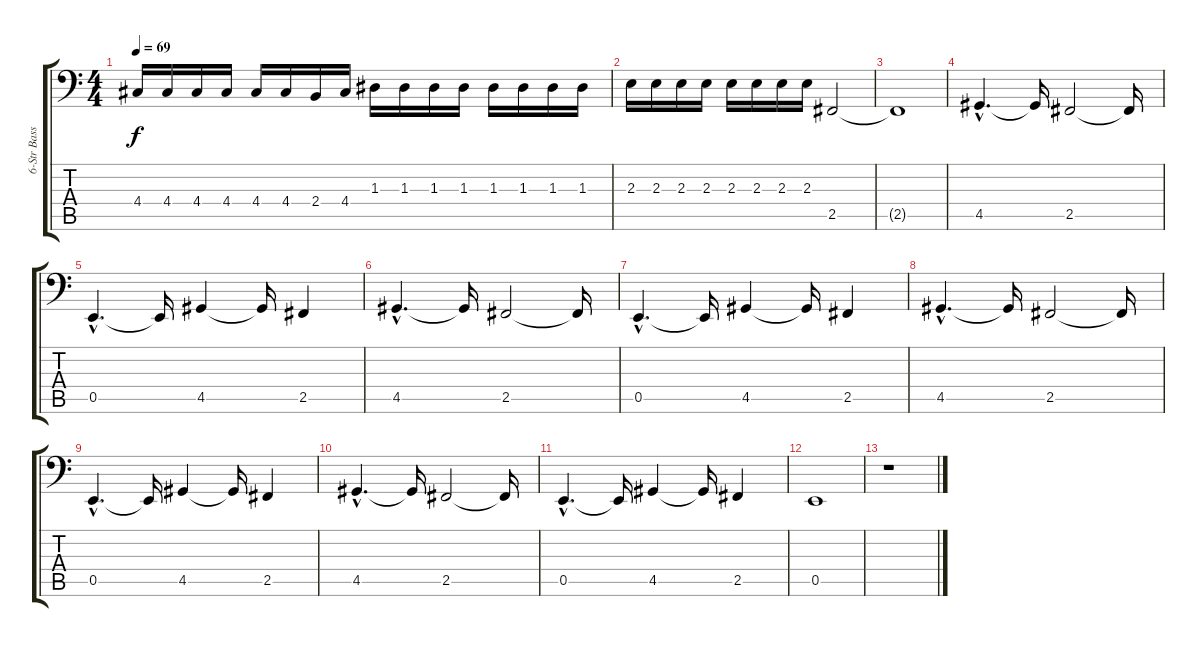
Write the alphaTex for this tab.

\track ("6-Str Bass [John Myung]" "6-Str Bass") {instrument electricbassfinger}
\staff {score tabs}
\tuning (B2 G2 D2 A1 E1 B0) {hide}
\ts (4 4)
\tempo 69
\clef f4
\ks c
4.4.16{dy f} 4.4.16 4.4.16 4.4.16 4.4.16 4.4.16 2.4.16 4.4.16 1.3.16 1.3.16 1.3.16 1.3.16 1.3.16 1.3.16 1.3.16 1.3.16 |
2.3.16 2.3.16 2.3.16 2.3.16 2.3.16 2.3.16 2.3.16 2.3.16 2.5.2 |
2.5{t}.1 |
4.5{hac}.4{d} 4.5{t}.16 2.5.2 2.5{t}.16 |
0.5{hac}.4{d} 0.5{t}.16 4.5.4 4.5{t}.16 2.5.4 |
4.5{hac}.4{d} 4.5{t}.16 2.5.2 2.5{t}.16 |
0.5{hac}.4{d} 0.5{t}.16 4.5.4 4.5{t}.16 2.5.4 |
4.5{hac}.4{d} 4.5{t}.16 2.5.2 2.5{t}.16 |
0.5{hac}.4{d} 0.5{t}.16 4.5.4 4.5{t}.16 2.5.4 |
4.5{hac}.4{d} 4.5{t}.16 2.5.2 2.5{t}.16 |
0.5{hac}.4{d} 0.5{t}.16 4.5.4 4.5{t}.16 2.5.4 |
0.5.1 |
r.1
